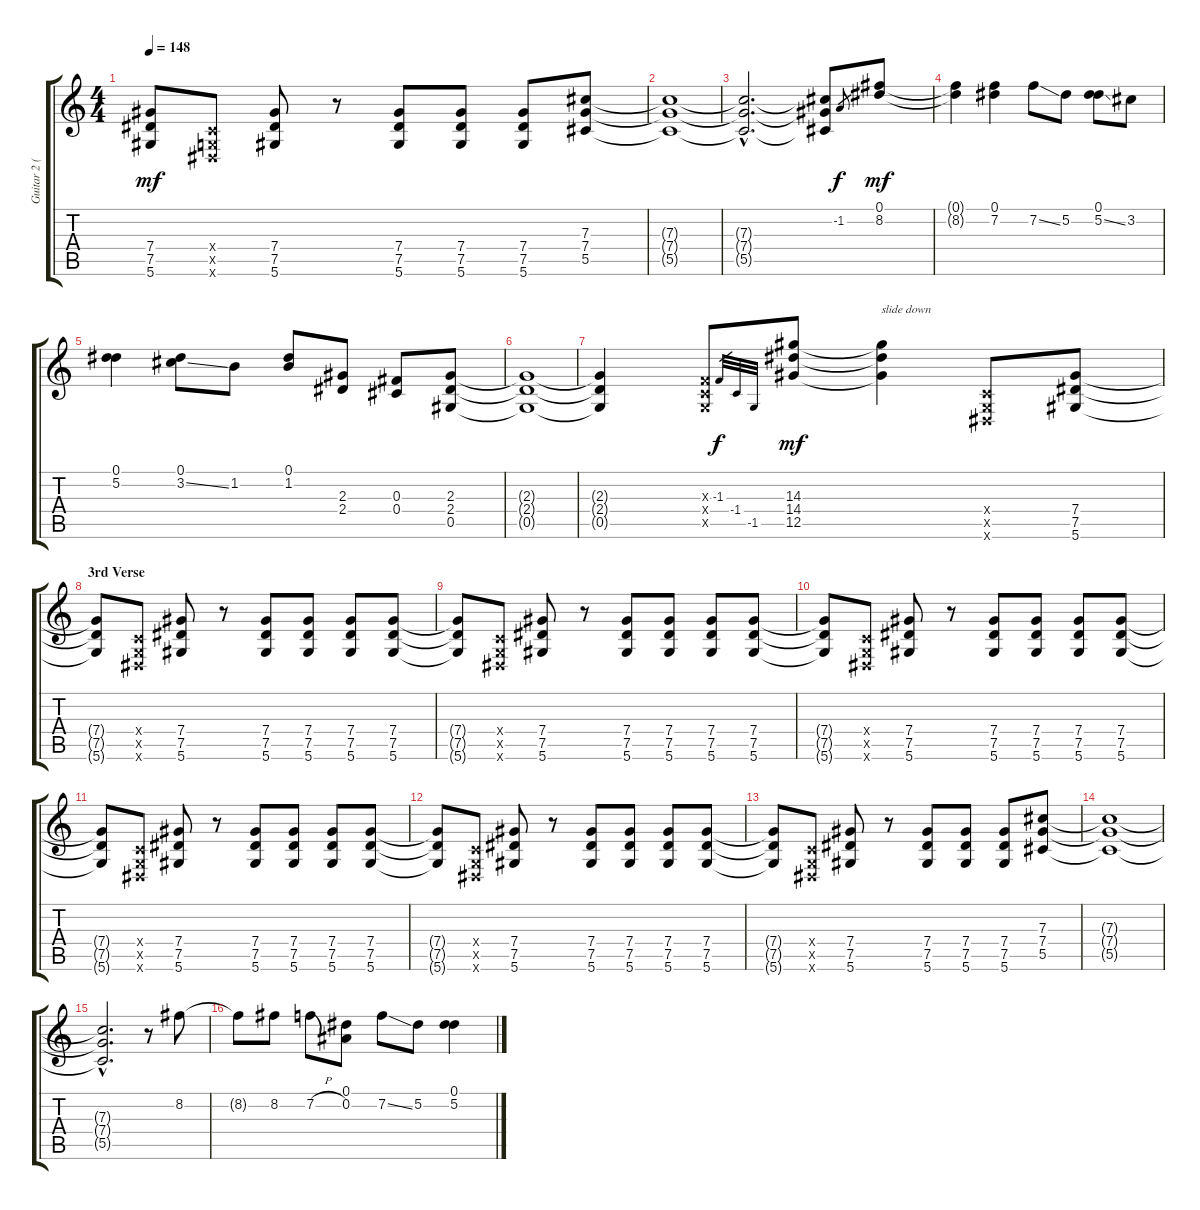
\track ("Guitar 2 (Izzy)" "Guitar 2 (") {instrument overdrivenguitar}
\staff {score tabs}
\tuning (Eb4 Bb3 Gb3 Db3 Ab2 Eb2) {hide}
\ts (4 4)
\tempo 148
\clef g2
\ks c
(7.4{t} 7.5{t} 5.6{t}).8{dy mf} (-1.4{x} -1.5{x} 0.6{x}).8 (7.4 7.5 5.6).8 r.8 (7.4 7.5 5.6).8 (7.4 7.5 5.6).8 (7.4 7.5 5.6).8 (7.3 7.4 5.5).8 |
(7.3{t} 7.4{t} 5.5{t}).1 |
(7.3{hac t} 7.4{hac t} 5.5{hac t}).2{d} (7.3{t} 7.4{t} 5.5{t}).8 -1.2.8{gr dy f} (0.1 8.2).8{dy mf} |
(0.1{t} 8.2{t}).4 (0.1 7.2).4 7.2{ss}.8 5.2.8 (0.1 5.2{ss}).8 3.2.8 |
(0.1 5.2).4 (0.1 3.2{ss}).8 1.2.8 (0.1 1.2).8 (2.3 2.4).8 (0.3 0.4).8 (2.3 2.4 0.5).8 |
(2.3{t} 2.4{t} 0.5{t}).1 |
(2.3{t} 2.4{t} 0.5{t}).4 (-1.3{x} -1.4{x} -1.5{x}).8 -1.3.32{gr dy f} -1.4.32{gr} -1.5.32{gr} (14.3 14.4 12.5).8{dy mf} (14.3{t} 14.4{t} 12.5{t}).4{txt "slide down"} (-1.4{x} -1.5{x} 0.6{x}).8 (7.4 7.5 5.6).8 |
\section ("" "3rd Verse")
(7.4{t} 7.5{t} 5.6{t}).8 (-1.4{x} -1.5{x} 0.6{x}).8 (7.4 7.5 5.6).8 r.8 (7.4 7.5 5.6).8 (7.4 7.5 5.6).8 (7.4 7.5 5.6).8 (7.4 7.5 5.6).8 |
(7.4{t} 7.5{t} 5.6{t}).8 (-1.4{x} -1.5{x} 0.6{x}).8 (7.4 7.5 5.6).8 r.8 (7.4 7.5 5.6).8 (7.4 7.5 5.6).8 (7.4 7.5 5.6).8 (7.4 7.5 5.6).8 |
(7.4{t} 7.5{t} 5.6{t}).8 (-1.4{x} -1.5{x} 0.6{x}).8 (7.4 7.5 5.6).8 r.8 (7.4 7.5 5.6).8 (7.4 7.5 5.6).8 (7.4 7.5 5.6).8 (7.4 7.5 5.6).8 |
(7.4{t} 7.5{t} 5.6{t}).8 (-1.4{x} -1.5{x} 0.6{x}).8 (7.4 7.5 5.6).8 r.8 (7.4 7.5 5.6).8 (7.4 7.5 5.6).8 (7.4 7.5 5.6).8 (7.4 7.5 5.6).8 |
(7.4{t} 7.5{t} 5.6{t}).8 (-1.4{x} -1.5{x} 0.6{x}).8 (7.4 7.5 5.6).8 r.8 (7.4 7.5 5.6).8 (7.4 7.5 5.6).8 (7.4 7.5 5.6).8 (7.4 7.5 5.6).8 |
(7.4{t} 7.5{t} 5.6{t}).8 (-1.4{x} -1.5{x} 0.6{x}).8 (7.4 7.5 5.6).8 r.8 (7.4 7.5 5.6).8 (7.4 7.5 5.6).8 (7.4 7.5 5.6).8 (7.3 7.4 5.5).8 |
(7.3{t} 7.4{t} 5.5{t}).1 |
(7.3{hac t} 7.4{hac t} 5.5{hac t}).2{d} r.8 8.2.8{volume 16} |
8.2{t}.8 8.2.8 7.2{h}.8 (0.1 0.2).8 7.2{ss}.8 5.2.8 (0.1 5.2).4
